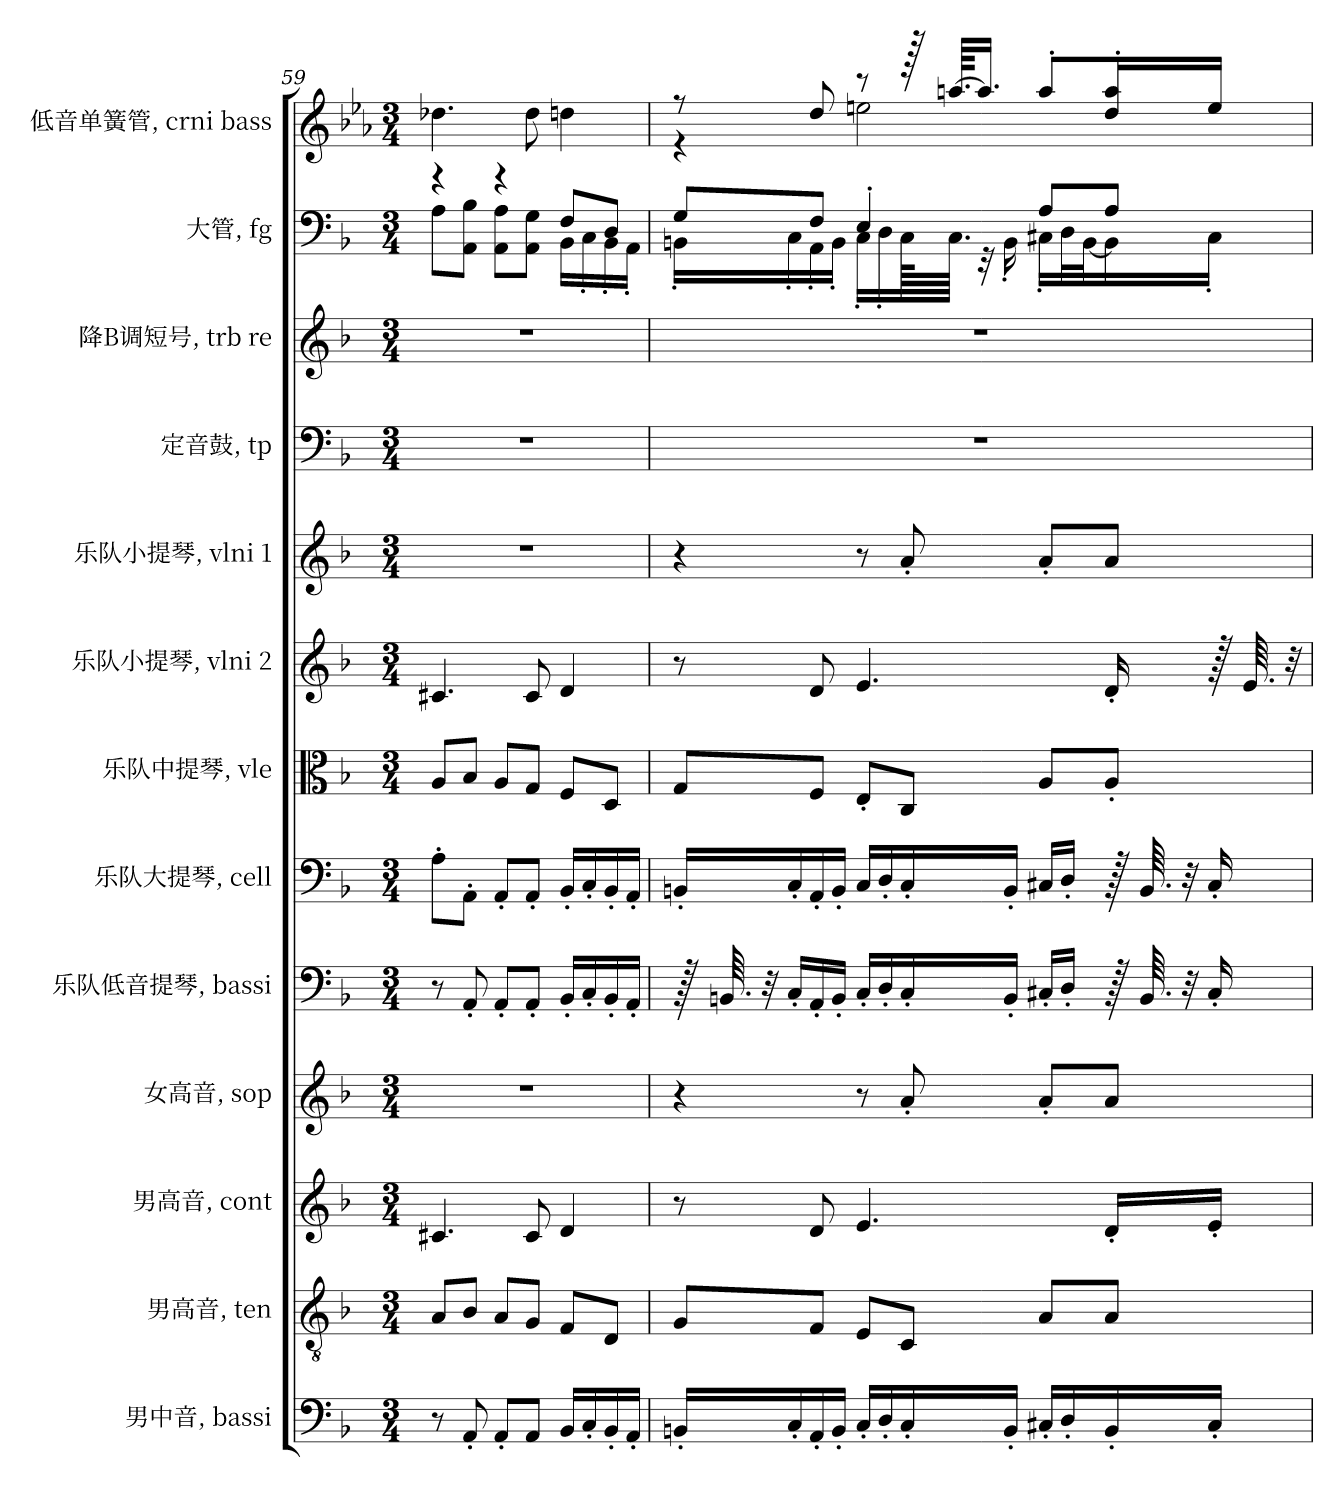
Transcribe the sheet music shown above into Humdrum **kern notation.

**kern	**kern	**kern	**kern	**kern	**kern	**kern	**kern	**kern	**kern	**kern	**kern	**kern
*part13	*part12	*part11	*part10	*part9	*part8	*part7	*part6	*part5	*part4	*part3	*part2	*part1
*staff13	*staff12	*staff11	*staff10	*staff9	*staff8	*staff7	*staff6	*staff5	*staff4	*staff3	*staff2	*staff1
*I"男中音, bassi	*I"男高音, ten	*I"男高音, cont	*I"女高音, sop	*I"乐队低音提琴, bassi	*I"乐队大提琴, cell	*I"乐队中提琴, vle	*I"乐队小提琴, vlni 2	*I"乐队小提琴, vlni 1	*I"定音鼓, tp	*I"降B调短号, trb re	*I"大管, fg	*I"低音单簧管, crni bass
*	*I'T.	*	*I'S.	*	*	*	*	*	*	*	*	*
!!LO:PB:g=z
*clefF4	*clefGv2	*clefG2	*clefG2	*clefF4	*clefF4	*clefC3	*clefG2	*clefG2	*clefF4	*clefG2	*clefF4	*clefG2
*	*	*	*	*ITrd7c12	*	*	*	*	*	*ITrd1c2	*	*ITrd8c14
*k[b-]	*k[b-]	*k[b-]	*k[b-]	*k[b-]	*k[b-]	*k[b-]	*k[b-]	*k[b-]	*k[b-]	*k[b-e-a-]	*k[b-]	*k[b-e-a-]
*M3/4	*M3/4	*M3/4	*M3/4	*M3/4	*M3/4	*M3/4	*M3/4	*M3/4	*M3/4	*M3/4	*M3/4	*M3/4
=59	=59	=59	=59	=59	=59	=59	=59	=59	=59	=59	=59	=59
*	*	*	*	*	*	*	*	*	*	*	*^	*
8r	8A/L	4.c#X/	2.r	8r	8A'\L	8A/L	4.c#X/	2.r	2.r	2.r	4r	8A\L	4.d-X\
8AA'/	8B-/J	.	.	8AAA'/	8AA'\J	8B-/J	.	.	.	.	.	8AA\ 8B-\J	.
8AA'/L	8A/L	.	.	8AAA'/L	8AA'/L	8A/L	.	.	.	.	4r	8AA\ 8A\L	.
8AA/J	8G/J	8c#/	.	8AAA'/J	8AA'/J	8G/J	8c#/	.	.	.	.	8AA\ 8G\J	8d-\
16BB-/LL	8F/L	4d/	.	16BBB-'/LL	16BB-'/LL	8F/L	4d/	.	.	.	8F/L	16BB-\LL	4dn\
16C'/	.	.	.	16CC'/	16C'/	.	.	.	.	.	.	16C'\	.
16BB-'/	8D/J	.	.	16BBB-'/	16BB-'/	8D/J	.	.	.	.	8D/J	16BB-'\	.
16AA'/JJ	.	.	.	16AAA'/JJ	16AA'/JJ	.	.	.	.	.	.	16AA'\JJ	.
=60	=60	=60	=60	=60	=60	=60	=60	=60	=60	=60	=60	=60	=60
*	*	*	*	*	*	*	*	*	*	*	*	*	*^
16BBn'/LL	8G/L	8r	4r	128r	16BBn'/LL	8G/L	8r	4r	2.r	2.r	8G/L	16BBn'\LL	8r	4r
.	.	.	.	64.BBBn/	.	.	.	.	.	.	.	.	.	.
.	.	.	.	32r	.	.	.	.	.	.	.	.	.	.
16C'/	.	.	.	16CC'/LL	16C'/	.	.	.	.	.	.	16C'\	.	.
16AA'/	8F/J	8d/	.	16AAA'/	16AA'/	8F/J	8d/	.	.	.	8F/J	16AA'\	8d/	.
16BB'/JJ	.	.	.	16BBB'/JJ	16BB'/JJ	.	.	.	.	.	.	16BB'\JJ	.	.
16C'/LL	8E/L	4.e/	8r	16CC'/LL	16C/LL	8E'/L	4.e/	8r	.	.	4E'/	16C'\LL	8r	2en\
16D'/	.	.	.	16DD'/	16D'/	.	.	.	.	.	.	16D'\	.	.
16C'/	8C/J	.	8a'/	16CC'/	16C'/	8C/J	.	8a'/	.	.	.	128C\KLL	128r	.
.	.	.	.	.	.	.	.	.	.	.	.	64.C\JJJJ	[64.an/KKLL	.
.	.	.	.	.	.	.	.	.	.	.	.	32r	16.a/JJ]	.
16BB'/JJ	.	.	.	16BBB'/JJ	16BB'/JJ	.	.	.	.	.	.	16BB'\	.	.
16C#X'/LL	8A/L	.	8a'/L	16CC#X'/LL	16C#X/LL	8A/L	.	8a'/L	.	.	8A/L	16C#X'\LL	8a'/L	.
16D'/	.	.	.	16DD'/JJ	16D'/JJ	.	.	.	.	.	.	32D\L	.	.
.	.	.	.	.	.	.	.	.	.	.	.	[32BB\J	.	.
16BB'/	8A/J	16d'/LL	8a/J	128r	128r	8A'/J	16d'/	8a/J	.	.	8A/J	16BB\]	16d/' 16a/'L	.
.	.	.	.	64.BBB/	64.BB/	.	.	.	.	.	.	.	.	.
.	.	.	.	32r	32r	.	.	.	.	.	.	.	.	.
16C#'/JJ	.	16e'/JJ	.	16CC#'/	16C#'/	.	128r	.	.	.	.	16C#'\JJ	16e/JJ	.
.	.	.	.	.	.	.	64.e/	.	.	.	.	.	.	.
.	.	.	.	.	.	.	32r	.	.	.	.	.	.	.
*	*	*	*	*	*	*	*	*	*	*	*v	*v	*	*
*	*	*	*	*	*	*	*	*	*	*	*	*v	*v
=	=	=	=	=	=	=	=	=	=	=	=	=
*-	*-	*-	*-	*-	*-	*-	*-	*-	*-	*-	*-	*-
